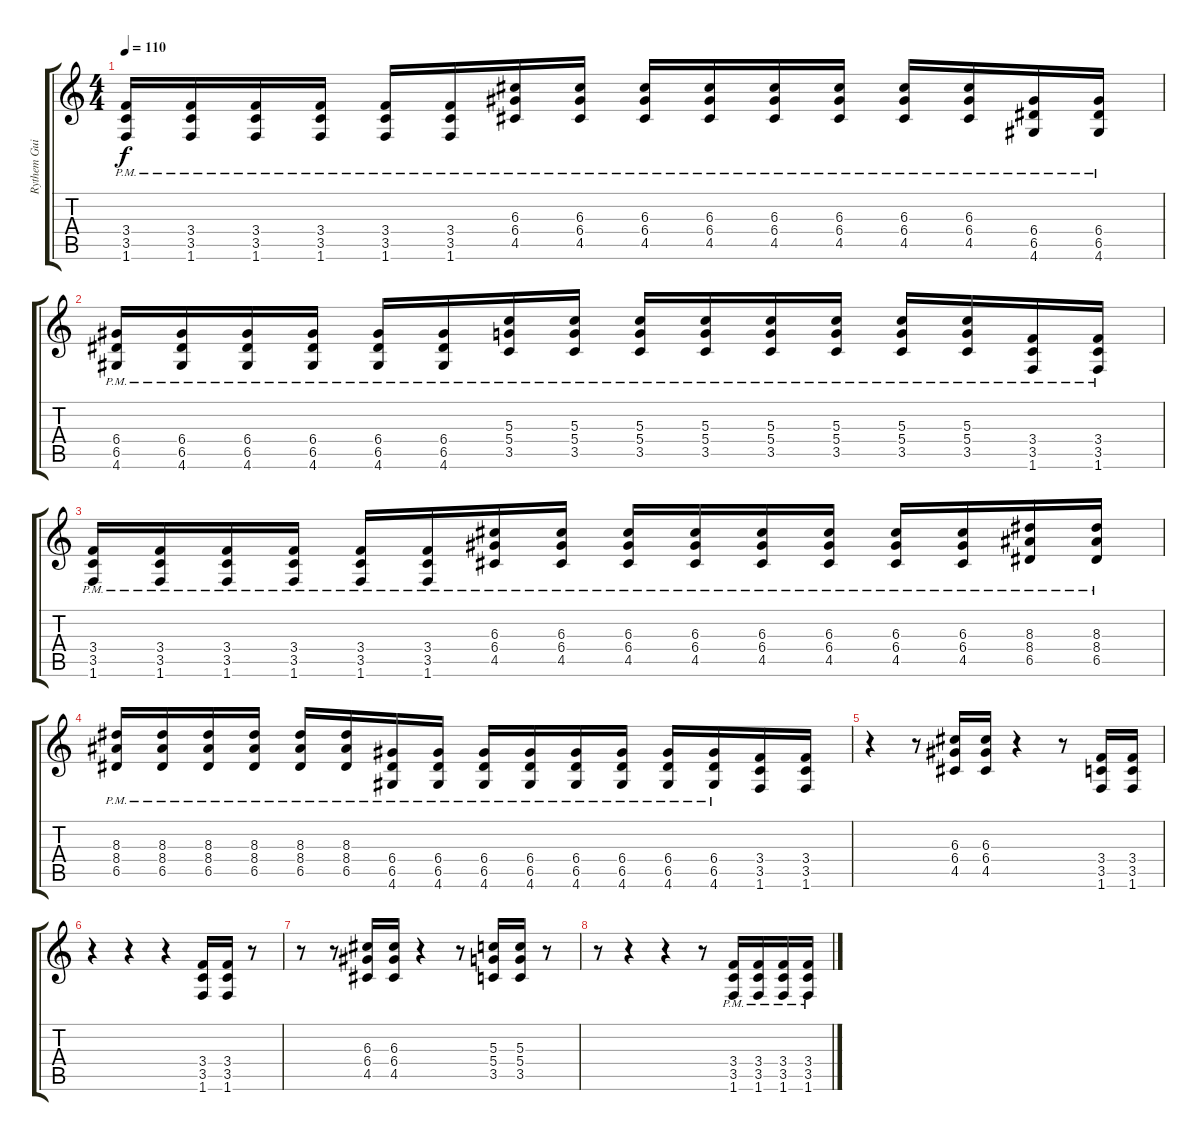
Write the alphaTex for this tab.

\track ("Rythem Guitar" "Rythem Gui") {instrument distortionguitar}
\staff {score tabs}
\tuning (E4 B3 G3 D3 A2 E2) {hide}
\ts (4 4)
\tempo 110
\clef g2
\ks c
(3.4{pm} 3.5{pm} 1.6{pm}).16{dy f} (3.4{pm} 3.5{pm} 1.6{pm}).16 (3.4{pm} 3.5{pm} 1.6{pm}).16 (3.4{pm} 3.5{pm} 1.6{pm}).16 (3.4{pm} 3.5{pm} 1.6{pm}).16 (3.4{pm} 3.5{pm} 1.6{pm}).16 (6.3{pm} 6.4{pm} 4.5{pm}).16 (6.3{pm} 6.4{pm} 4.5{pm}).16 (6.3{pm} 6.4{pm} 4.5{pm}).16 (6.3{pm} 6.4{pm} 4.5{pm}).16 (6.3{pm} 6.4{pm} 4.5{pm}).16 (6.3{pm} 6.4{pm} 4.5{pm}).16 (6.3{pm} 6.4{pm} 4.5{pm}).16 (6.3{pm} 6.4{pm} 4.5{pm}).16 (6.4{pm} 6.5{pm} 4.6{pm}).16 (6.4{pm} 6.5{pm} 4.6{pm}).16 |
(6.4{pm} 6.5{pm} 4.6{pm}).16 (6.4{pm} 6.5{pm} 4.6{pm}).16 (6.4{pm} 6.5{pm} 4.6{pm}).16 (6.4{pm} 6.5{pm} 4.6{pm}).16 (6.4{pm} 6.5{pm} 4.6{pm}).16 (6.4{pm} 6.5{pm} 4.6{pm}).16 (5.3{pm} 5.4{pm} 3.5{pm}).16 (5.3{pm} 5.4{pm} 3.5{pm}).16 (5.3{pm} 5.4{pm} 3.5{pm}).16 (5.3{pm} 5.4{pm} 3.5{pm}).16 (5.3{pm} 5.4{pm} 3.5{pm}).16 (5.3{pm} 5.4{pm} 3.5{pm}).16 (5.3{pm} 5.4{pm} 3.5{pm}).16 (5.3{pm} 5.4{pm} 3.5{pm}).16 (3.4{pm} 3.5{pm} 1.6{pm}).16 (3.4{pm} 3.5{pm} 1.6{pm}).16 |
(3.4{pm} 3.5{pm} 1.6{pm}).16 (3.4{pm} 3.5{pm} 1.6{pm}).16 (3.4{pm} 3.5{pm} 1.6{pm}).16 (3.4{pm} 3.5{pm} 1.6{pm}).16 (3.4{pm} 3.5{pm} 1.6{pm}).16 (3.4{pm} 3.5{pm} 1.6{pm}).16 (6.3{pm} 6.4{pm} 4.5{pm}).16 (6.3{pm} 6.4{pm} 4.5{pm}).16 (6.3{pm} 6.4{pm} 4.5{pm}).16 (6.3{pm} 6.4{pm} 4.5{pm}).16 (6.3{pm} 6.4{pm} 4.5{pm}).16 (6.3{pm} 6.4{pm} 4.5{pm}).16 (6.3{pm} 6.4{pm} 4.5{pm}).16 (6.3{pm} 6.4{pm} 4.5{pm}).16 (8.3{pm} 8.4{pm} 6.5{pm}).16 (8.3{pm} 8.4{pm} 6.5{pm}).16 |
(8.3{pm} 8.4{pm} 6.5{pm}).16 (8.3{pm} 8.4{pm} 6.5{pm}).16 (8.3{pm} 8.4{pm} 6.5{pm}).16 (8.3{pm} 8.4{pm} 6.5{pm}).16 (8.3{pm} 8.4{pm} 6.5{pm}).16 (8.3{pm} 8.4{pm} 6.5{pm}).16 (6.4{pm} 6.5{pm} 4.6{pm}).16 (6.4{pm} 6.5{pm} 4.6{pm}).16 (6.4{pm} 6.5{pm} 4.6{pm}).16 (6.4{pm} 6.5{pm} 4.6{pm}).16 (6.4{pm} 6.5{pm} 4.6{pm}).16 (6.4{pm} 6.5{pm} 4.6{pm}).16 (6.4{pm} 6.5{pm} 4.6{pm}).16 (6.4{pm} 6.5{pm} 4.6{pm}).16 (3.4 3.5 1.6).16 (3.4 3.5 1.6).16 |
r.4 r.8 (6.3 6.4 4.5).16 (6.3 6.4 4.5).16 r.4 r.8 (3.4 3.5 1.6).16 (3.4 3.5 1.6).16 |
r.4 r.4 r.4 (3.4 3.5 1.6).16 (3.4 3.5 1.6).16 r.8 |
r.8 r.8 (6.3 6.4 4.5).16 (6.3 6.4 4.5).16 r.4 r.8 (5.3 5.4 3.5).16 (5.3 5.4 3.5).16 r.8 |
r.8 r.4 r.4 r.8 (3.4{pm} 3.5{pm} 1.6{pm}).16 (3.4{pm} 3.5{pm} 1.6{pm}).16 (3.4{pm} 3.5{pm} 1.6{pm}).16 (3.4{pm} 3.5{pm} 1.6{pm}).16
